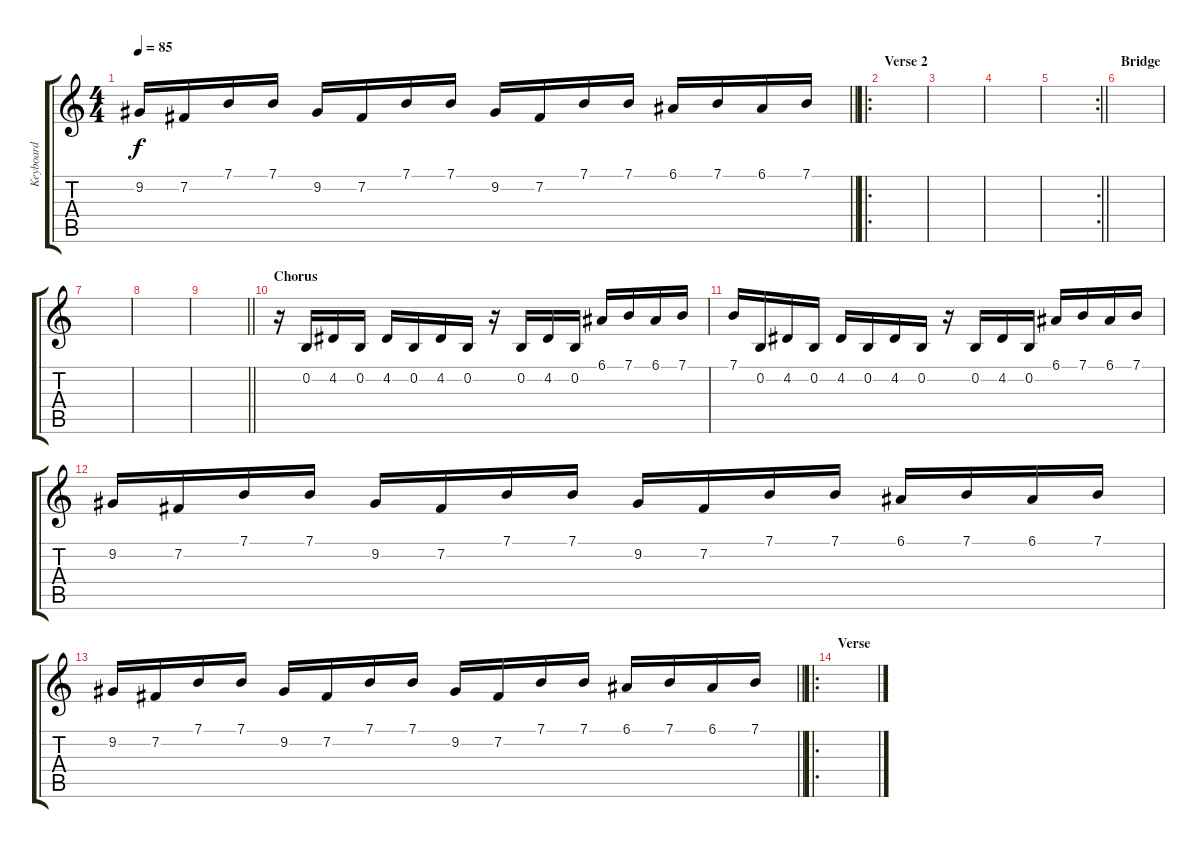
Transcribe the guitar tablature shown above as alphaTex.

\track ("Keyboard" "Keyboard") {instrument lead1square}
\staff {score tabs}
\tuning (E4 B3 G3 D3 A2 E2) {hide}
\ts (4 4)
\tempo 85
\clef g2
\barLineRight lightlight
\ks c
9.2.16{dy f} 7.2.16 7.1.16 7.1.16 9.2.16 7.2.16 7.1.16 7.1.16 9.2.16 7.2.16 7.1.16 7.1.16 6.1.16 7.1.16 6.1.16 7.1.16 |
\ro
\section ("" "Verse 2")
|
|
|
\rc 2
\barLineRight lightlight
|
\section ("" "Bridge")
|
|
|
\barLineRight lightlight
|
\section ("" "Chorus")
r.16 0.2.16 4.2.16 0.2.16 4.2.16 0.2.16 4.2.16 0.2.16 r.16 0.2.16 4.2.16 0.2.16 6.1.16 7.1.16 6.1.16 7.1.16 |
7.1.16 0.2.16 4.2.16 0.2.16 4.2.16 0.2.16 4.2.16 0.2.16 r.16 0.2.16 4.2.16 0.2.16 6.1.16 7.1.16 6.1.16 7.1.16 |
9.2.16 7.2.16 7.1.16 7.1.16 9.2.16 7.2.16 7.1.16 7.1.16 9.2.16 7.2.16 7.1.16 7.1.16 6.1.16 7.1.16 6.1.16 7.1.16 |
\barLineRight lightlight
9.2.16 7.2.16 7.1.16 7.1.16 9.2.16 7.2.16 7.1.16 7.1.16 9.2.16 7.2.16 7.1.16 7.1.16 6.1.16 7.1.16 6.1.16 7.1.16 |
\ro
\section ("" "Verse")
